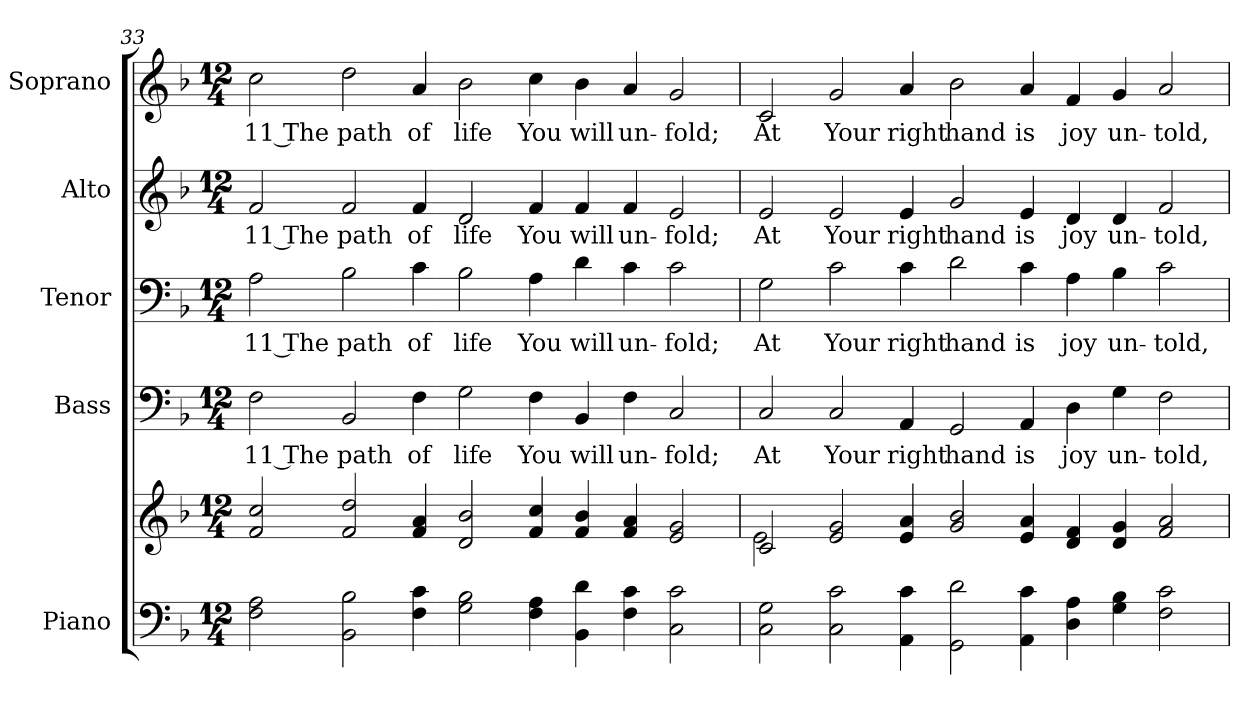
**kern	**kern	**kern	**text	**kern	**text	**kern	**text	**kern	**text
*part5	*part5	*part4	*part4	*part3	*part3	*part2	*part2	*part1	*part1
*staff6	*staff5	*staff4	*staff4	*staff3	*staff3	*staff2	*staff2	*staff1	*staff1
*I"Piano	*	*I"Bass	*	*I"Tenor	*	*I"Alto	*	*I"Soprano	*
*I'Pno.	*	*I'B.	*	*I'T.	*	*I'A.	*	*I'S.	*
!!LO:PB:g=z
*clefF4	*clefG2	*clefF4	*	*clefF4	*	*clefG2	*	*clefG2	*
*k[b-]	*k[b-]	*k[b-]	*	*k[b-]	*	*k[b-]	*	*k[b-]	*
*d:	*d:	*d:	*	*d:	*	*d:	*	*d:	*
*M12/4	*M12/4	*M12/4	*	*M12/4	*	*M12/4	*	*M12/4	*
=33	=33	=33	=33	=33	=33	=33	=33	=33	=33
!	!	!	!LO:LY:b:color=#000000	!	!	!	!	!	!
!	!	!	!	!	!LO:LY:b:color=#000000	!	!	!	!
!	!	!	!	!	!	!	!LO:LY:b:color=#000000	!	!
!	!	!	!	!	!	!	!	!	!LO:LY:b:color=#000000
2Fi\ 2Ai	2fi/ 2cci	2Fi\	11 The	2Ai\	11 The	2fi/	11 The	2cci\	11 The
!	!	!	!LO:LY:b:color=#000000	!	!	!	!	!	!
!	!	!	!	!	!LO:LY:b:color=#000000	!	!	!	!
!	!	!	!	!	!	!	!LO:LY:b:color=#000000	!	!
!	!	!	!	!	!	!	!	!	!LO:LY:b:color=#000000
2BB-i\ 2B-i	2fi/ 2ddi	2BB-i/	path	2B-i\	path	2fi/	path	2ddi\	path
!	!	!	!LO:LY:b:color=#000000	!	!	!	!	!	!
!	!	!	!	!	!LO:LY:b:color=#000000	!	!	!	!
!	!	!	!	!	!	!	!LO:LY:b:color=#000000	!	!
!	!	!	!	!	!	!	!	!	!LO:LY:b:color=#000000
4Fi\ 4ci	4fi/ 4ai	4Fi\	of	4ci\	of	4fi/	of	4ai/	of
!	!	!	!LO:LY:b:color=#000000	!	!	!	!	!	!
!	!	!	!	!	!LO:LY:b:color=#000000	!	!	!	!
!	!	!	!	!	!	!	!LO:LY:b:color=#000000	!	!
!	!	!	!	!	!	!	!	!	!LO:LY:b:color=#000000
2Gi\ 2B-i	2di/ 2b-i	2Gi\	life	2B-i\	life	2di/	life	2b-i\	life
!	!	!	!LO:LY:b:color=#000000	!	!	!	!	!	!
!	!	!	!	!	!LO:LY:b:color=#000000	!	!	!	!
!	!	!	!	!	!	!	!LO:LY:b:color=#000000	!	!
!	!	!	!	!	!	!	!	!	!LO:LY:b:color=#000000
4Fi\ 4Ai	4fi/ 4cci	4Fi\	You	4Ai\	You	4fi/	You	4cci\	You
!	!	!	!LO:LY:b:color=#000000	!	!	!	!	!	!
!	!	!	!	!	!LO:LY:b:color=#000000	!	!	!	!
!	!	!	!	!	!	!	!LO:LY:b:color=#000000	!	!
!	!	!	!	!	!	!	!	!	!LO:LY:b:color=#000000
4BB-i\ 4di	4fi/ 4b-i	4BB-i/	will	4di\	will	4fi/	will	4b-i\	will
!	!	!	!LO:LY:b:color=#000000	!	!	!	!	!	!
!	!	!	!	!	!LO:LY:b:color=#000000	!	!	!	!
!	!	!	!	!	!	!	!LO:LY:b:color=#000000	!	!
!	!	!	!	!	!	!	!	!	!LO:LY:b:color=#000000
4Fi\ 4ci	4fi/ 4ai	4Fi\	un-	4ci\	un-	4fi/	un-	4ai/	un-
!	!	!	!LO:LY:b:color=#000000	!	!	!	!	!	!
!	!	!	!	!	!LO:LY:b:color=#000000	!	!	!	!
!	!	!	!	!	!	!	!LO:LY:b:color=#000000	!	!
!	!	!	!	!	!	!	!	!	!LO:LY:b:color=#000000
2Ci\ 2ci	2ei/ 2gi	2Ci/	-fold;	2ci\	-fold;	2ei/	-fold;	2gi/	-fold;
!!LO:PB:g=z
=34	=34	=34	=34	=34	=34	=34	=34	=34	=34
*	*^	*	*	*	*	*	*	*	*
!	!	!	!	!LO:LY:b:color=#000000	!	!	!	!	!	!
!	!	!	!	!	!	!LO:LY:b:color=#000000	!	!	!	!
!	!	!	!	!	!	!	!	!LO:LY:b:color=#000000	!	!
!	!	!	!	!	!	!	!	!	!	!LO:LY:b:color=#000000
2Ci\ 2Gi	2ci/	2ei\	2Ci/	At	2Gi\	At	2ei/	At	2ci/	At
!	!	!	!	!LO:LY:b:color=#000000	!	!	!	!	!	!
!	!	!	!	!	!	!LO:LY:b:color=#000000	!	!	!	!
!	!	!	!	!	!	!	!	!LO:LY:b:color=#000000	!	!
!	!	!	!	!	!	!	!	!	!	!LO:LY:b:color=#000000
2Ci\ 2ci	2ei/ 2gi	2ryy	2Ci/	Your	2ci\	Your	2ei/	Your	2gi/	Your
!	!	!	!	!LO:LY:b:color=#000000	!	!	!	!	!	!
!	!	!	!	!	!	!LO:LY:b:color=#000000	!	!	!	!
!	!	!	!	!	!	!	!	!LO:LY:b:color=#000000	!	!
!	!	!	!	!	!	!	!	!	!	!LO:LY:b:color=#000000
4AAi\ 4ci	4ei/ 4ai	1ryy	4AAi/	right	4ci\	right	4ei/	right	4ai/	right
!	!	!	!	!LO:LY:b:color=#000000	!	!	!	!	!	!
!	!	!	!	!	!	!LO:LY:b:color=#000000	!	!	!	!
!	!	!	!	!	!	!	!	!LO:LY:b:color=#000000	!	!
!	!	!	!	!	!	!	!	!	!	!LO:LY:b:color=#000000
2GGi\ 2di	2gi/ 2b-i	.	2GGi/	hand	2di\	hand	2gi/	hand	2b-i\	hand
!	!	!	!	!LO:LY:b:color=#000000	!	!	!	!	!	!
!	!	!	!	!	!	!LO:LY:b:color=#000000	!	!	!	!
!	!	!	!	!	!	!	!	!LO:LY:b:color=#000000	!	!
!	!	!	!	!	!	!	!	!	!	!LO:LY:b:color=#000000
4AAi\ 4ci	4ei/ 4ai	.	4AAi/	is	4ci\	is	4ei/	is	4ai/	is
!	!	!	!	!LO:LY:b:color=#000000	!	!	!	!	!	!
!	!	!	!	!	!	!LO:LY:b:color=#000000	!	!	!	!
!	!	!	!	!	!	!	!	!LO:LY:b:color=#000000	!	!
!	!	!	!	!	!	!	!	!	!	!LO:LY:b:color=#000000
4Di\ 4Ai	4di/ 4fi	1ryy	4Di\	joy	4Ai\	joy	4di/	joy	4fi/	joy
!	!	!	!	!LO:LY:b:color=#000000	!	!	!	!	!	!
!	!	!	!	!	!	!LO:LY:b:color=#000000	!	!	!	!
!	!	!	!	!	!	!	!	!LO:LY:b:color=#000000	!	!
!	!	!	!	!	!	!	!	!	!	!LO:LY:b:color=#000000
4Gi\ 4B-i	4di/ 4gi	.	4Gi\	un-	4B-i\	un-	4di/	un-	4gi/	un-
!	!	!	!	!LO:LY:b:color=#000000	!	!	!	!	!	!
!	!	!	!	!	!	!LO:LY:b:color=#000000	!	!	!	!
!	!	!	!	!	!	!	!	!LO:LY:b:color=#000000	!	!
!	!	!	!	!	!	!	!	!	!	!LO:LY:b:color=#000000
2Fi\ 2ci	2fi/ 2ai	.	2Fi\	-told,	2ci\	-told,	2fi/	-told,	2ai/	-told,
*	*v	*v	*	*	*	*	*	*	*	*
=	=	=	=	=	=	=	=	=	=
*-	*-	*-	*-	*-	*-	*-	*-	*-	*-
